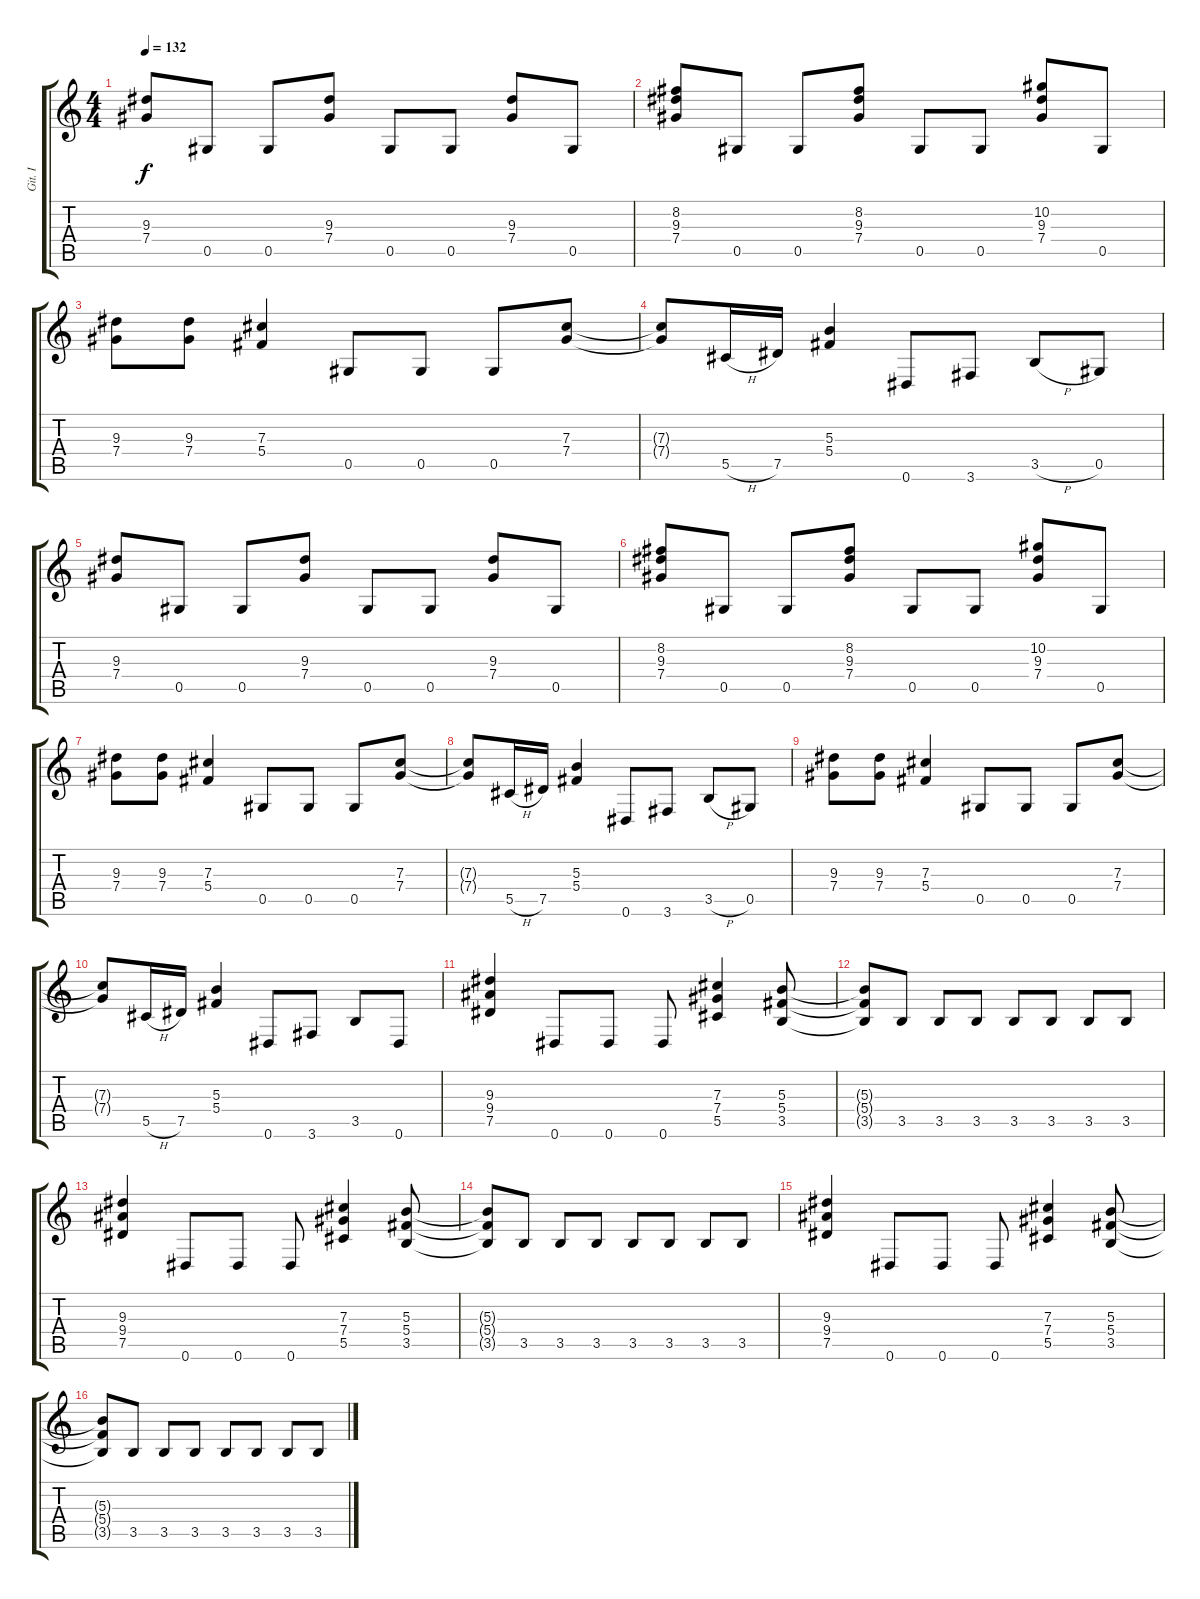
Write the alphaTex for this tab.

\track ("Git. I" "Git. I") {instrument overdrivenguitar}
\staff {score tabs}
\tuning (Eb4 Bb3 Gb3 Db3 Ab2 Eb2) {hide}
\ts (4 4)
\tempo 132
\clef g2
\ks c
(9.3 7.4).8{dy f} 0.5.8 0.5.8 (9.3 7.4).8 0.5.8 0.5.8 (9.3 7.4).8 0.5.8 |
(8.2 9.3 7.4).8 0.5.8 0.5.8 (8.2 9.3 7.4).8 0.5.8 0.5.8 (10.2 9.3 7.4).8 0.5.8 |
(9.3 7.4).8 (9.3 7.4).8 (7.3 5.4).4 0.5.8 0.5.8 0.5.8 (7.3 7.4).8 |
(7.3{t} 7.4{t}).8 5.5{h}.16 7.5.16 (5.3 5.4).4 0.6.8 3.6.8 3.5{h}.8 0.5.8 |
(9.3 7.4).8 0.5.8 0.5.8 (9.3 7.4).8 0.5.8 0.5.8 (9.3 7.4).8 0.5.8 |
(8.2 9.3 7.4).8 0.5.8 0.5.8 (8.2 9.3 7.4).8 0.5.8 0.5.8 (10.2 9.3 7.4).8 0.5.8 |
(9.3 7.4).8 (9.3 7.4).8 (7.3 5.4).4 0.5.8 0.5.8 0.5.8 (7.3 7.4).8 |
(7.3{t} 7.4{t}).8 5.5{h}.16 7.5.16 (5.3 5.4).4 0.6.8 3.6.8 3.5{h}.8 0.5.8 |
(9.3 7.4).8 (9.3 7.4).8 (7.3 5.4).4 0.5.8 0.5.8 0.5.8 (7.3 7.4).8 |
(7.3{t} 7.4{t}).8 5.5{h}.16 7.5.16 (5.3 5.4).4 0.6.8 3.6.8 3.5.8 0.6.8 |
(9.3 9.4 7.5).4 0.6.8 0.6.8 0.6.8 (7.3 7.4 5.5).4 (5.3 5.4 3.5).8 |
(5.3{t} 5.4{t} 3.5{t}).8 3.5.8 3.5.8 3.5.8 3.5.8 3.5.8 3.5.8 3.5.8 |
(9.3 9.4 7.5).4 0.6.8 0.6.8 0.6.8 (7.3 7.4 5.5).4 (5.3 5.4 3.5).8 |
(5.3{t} 5.4{t} 3.5{t}).8 3.5.8 3.5.8 3.5.8 3.5.8 3.5.8 3.5.8 3.5.8 |
(9.3 9.4 7.5).4 0.6.8 0.6.8 0.6.8 (7.3 7.4 5.5).4 (5.3 5.4 3.5).8 |
(5.3{t} 5.4{t} 3.5{t}).8 3.5.8 3.5.8 3.5.8 3.5.8 3.5.8 3.5.8 3.5.8
